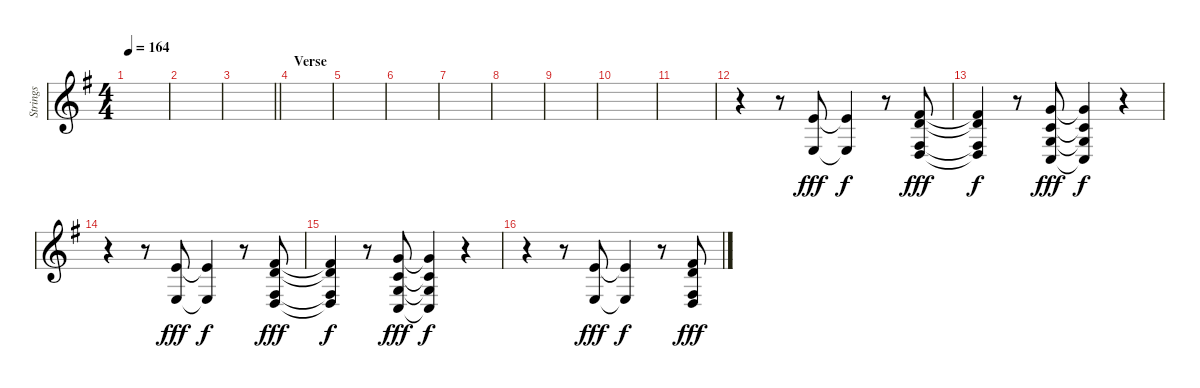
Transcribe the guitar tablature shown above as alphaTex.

\track ("Strings" "Strings") {instrument stringensemble1}
\staff {score}
\tuning (E4 B3 G3 D3 A2 E2) {hide}
\ts (4 4)
\tempo 164
\clef g2
\ks eminor
|
|
\barLineRight lightlight
|
\section ("" "Verse")
|
|
|
|
|
|
|
|
r.4 r.8 (9.3 7.5).8{dy fff} (9.3{t} 7.5{t}).4{dy f} r.8 (2.1 3.2 4.4 5.5).8{dy fff} |
(2.1{t} 3.2{t} 4.4{t} 5.5{t}).4{dy f} r.8 (3.1 1.2 0.3 3.5).8{dy fff} (3.1{t} 1.2{t} 0.3{t} 3.5{t}).4{dy f} r.4 |
r.4 r.8 (9.3 7.5).8{dy fff} (9.3{t} 7.5{t}).4{dy f} r.8 (2.1 3.2 4.4 5.5).8{dy fff} |
(2.1{t} 3.2{t} 4.4{t} 5.5{t}).4{dy f} r.8 (3.1 1.2 0.3 3.5).8{dy fff} (3.1{t} 1.2{t} 0.3{t} 3.5{t}).4{dy f} r.4 |
r.4 r.8 (9.3 7.5).8{dy fff} (9.3{t} 7.5{t}).4{dy f} r.8 (2.1 3.2 4.4 5.5).8{dy fff}
